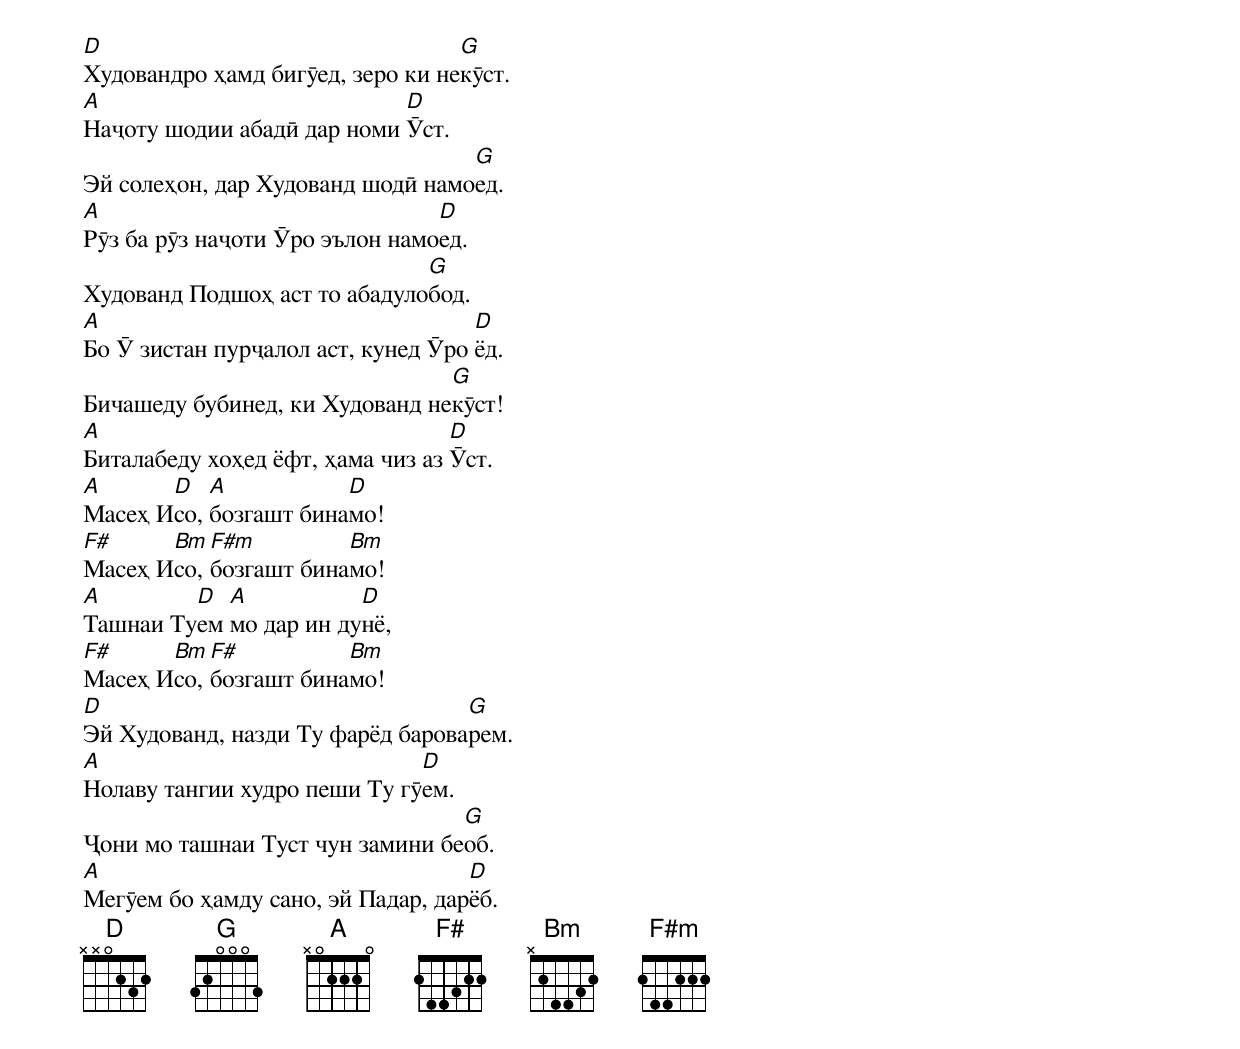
[D]Худовандро ҳамд бигӯед, зеро ки не[G]кӯст.
[A]Наҷоту шодии абадӣ дар номи [D]Ӯст.
Эй солеҳон, дар Худованд шодӣ намо[G]ед.
[A]Рӯз ба рӯз наҷоти Ӯро эълон намо[D]ед.
Худованд Подшоҳ аст то абадуло[G]бод.
[A]Бо Ӯ зистан пурҷалол аст, кунед Ӯро [D]ёд.
Бичашеду бубинед, ки Худованд не[G]кӯст!
[A]Биталабеду хоҳед ёфт, ҳама чиз аз [D]Ӯст.
[A]Масеҳ И[D]со, [A]бозгашт бина[D]мо!
[F#]Масеҳ И[Bm]со, [F#m]бозгашт бина[Bm]мо!
[A]Ташнаи Ту[D]ем [A]мо дар ин ду[D]нё,
[F#]Масеҳ И[Bm]со, [F#]бозгашт бина[Bm]мо!
[D]Эй Худованд, назди Ту фарёд барова[G]рем.
[A]Нолаву тангии худро пеши Ту гӯ[D]ем.
Ҷони мо ташнаи Туст чун замини бе[G]об.
[A]Мегӯем бо ҳамду сано, эй Падар, дар[D]ёб.
